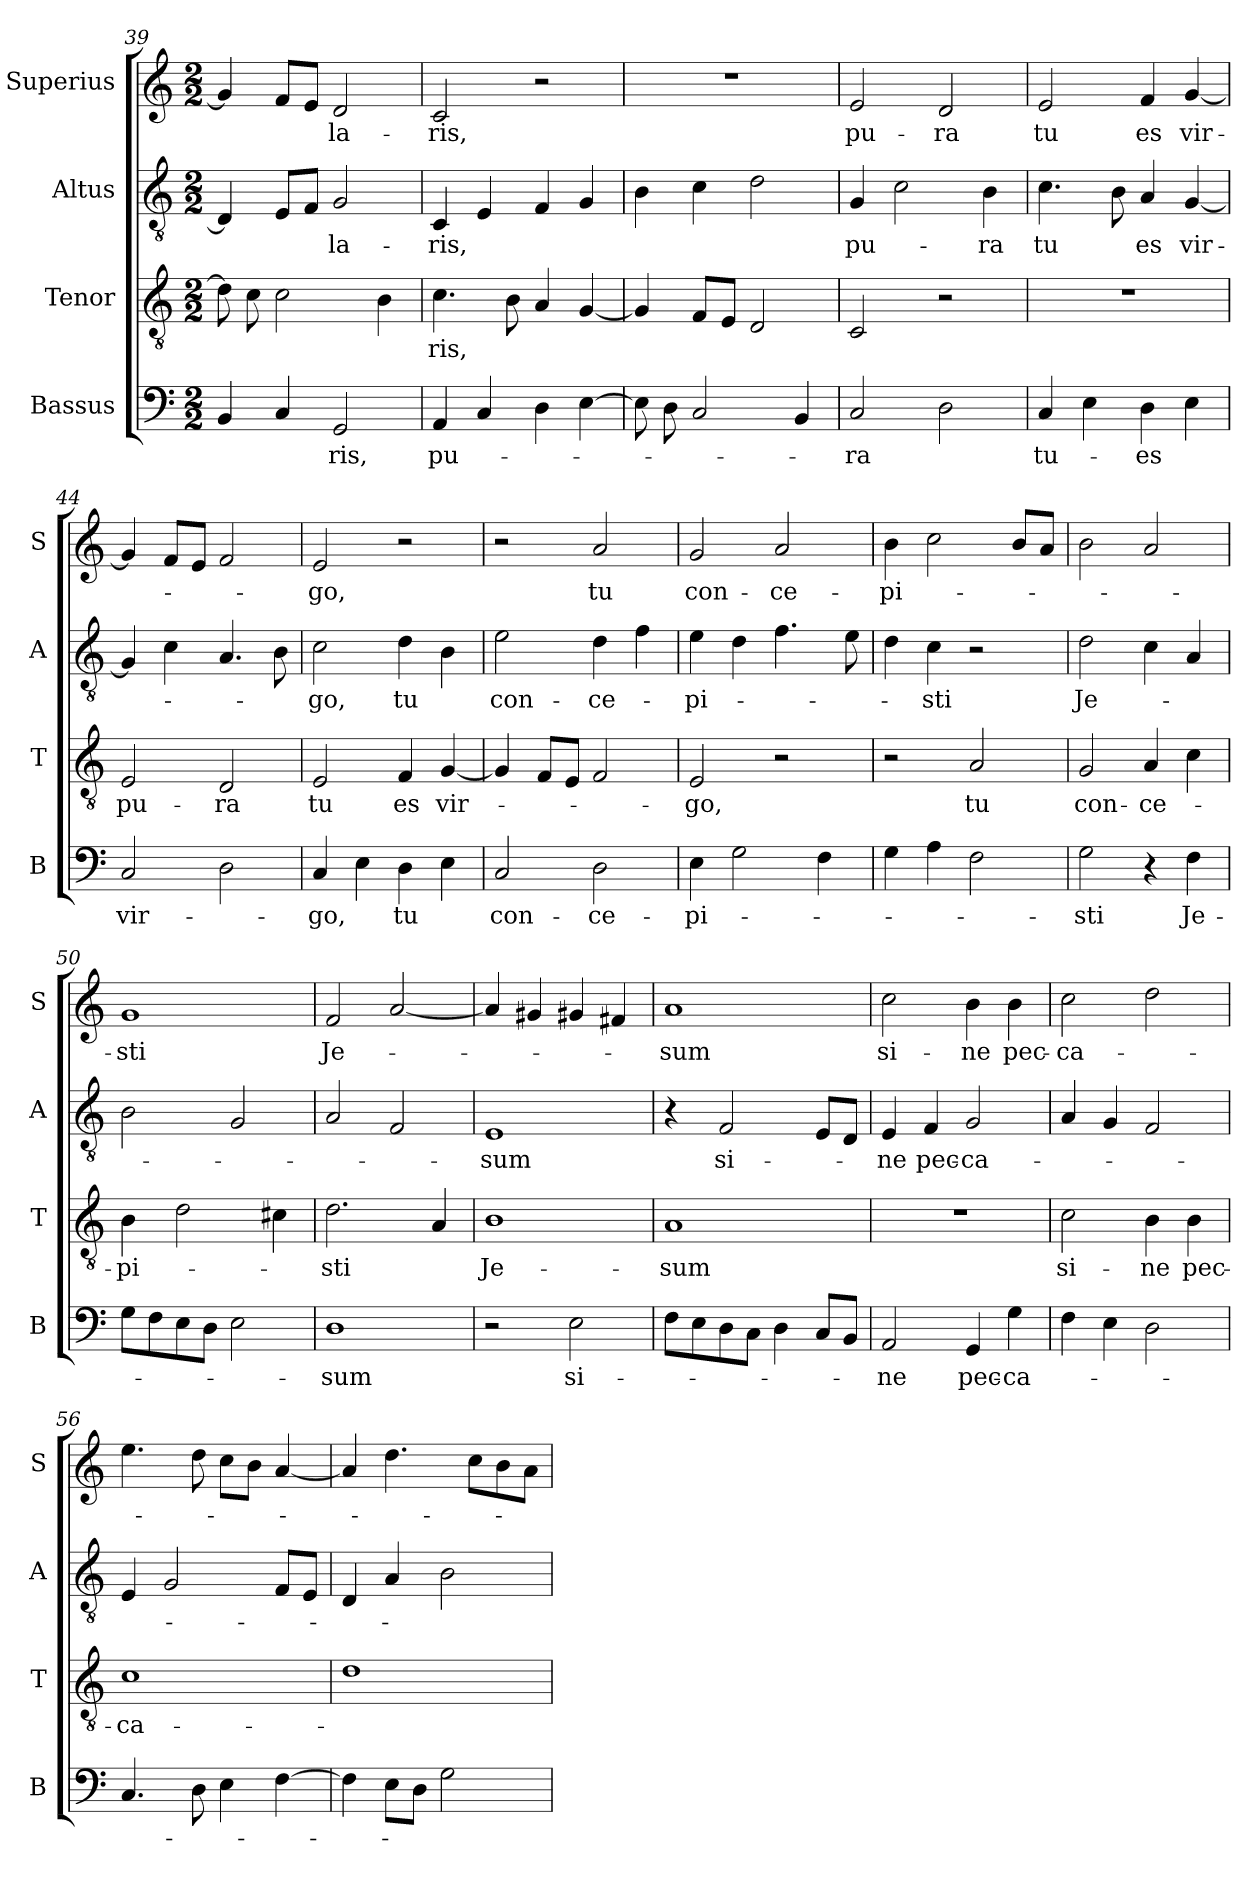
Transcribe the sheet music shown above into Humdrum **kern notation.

**kern	**text	**kern	**text	**kern	**text	**kern	**text
*part4	*part4	*part3	*part3	*part2	*part2	*part1	*part1
*staff4	*staff4	*staff3	*staff3	*staff2	*staff2	*staff1	*staff1
*I"Bassus	*	*I"Tenor	*	*I"Altus	*	*I"Superius	*
*I'B	*	*I'T	*	*I'A	*	*I'S	*
*clefF4	*	*clefGv2	*	*clefGv2	*	*clefG2	*
*k[]	*	*k[]	*	*k[]	*	*k[]	*
*M2/2	*	*M2/2	*	*M2/2	*	*M2/2	*
=39	=39	=39	=39	=39	=39	=39	=39
4BB	.	8d]	.	4D]	.	4g]	.
.	.	8c	.	.	.	.	.
4C	.	2c	.	8EL	.	8fL	.
.	.	.	.	8FJ	.	8eJ	.
2GG	-ris,	.	.	2G	-la-	2d	-la-
.	.	4B	.	.	.	.	.
=40	=40	=40	=40	=40	=40	=40	=40
4AA	pu-	4.c	-ris,	4C	-ris,	2c	-ris,
4C	.	.	.	4E	.	.	.
.	.	8B	.	.	.	.	.
4D	.	4A	.	4F	.	2r	.
[4E	.	[4G	.	4G	.	.	.
=41	=41	=41	=41	=41	=41	=41	=41
8E]	.	4G]	.	4B	.	1r	.
8D	.	.	.	.	.	.	.
2C	.	8FL	.	4c	.	.	.
.	.	8EJ	.	.	.	.	.
.	.	2D	.	2d	.	.	.
4BB	.	.	.	.	.	.	.
=42	=42	=42	=42	=42	=42	=42	=42
2C	-ra	2C	.	4G	pu-	2e	pu-
.	.	.	.	2c	.	.	.
2D	.	2r	.	.	.	2d	-ra
.	.	.	.	4B	-ra	.	.
=43	=43	=43	=43	=43	=43	=43	=43
4C	tu-	1r	.	4.c	tu	2e	tu
4E	.	.	.	.	.	.	.
.	.	.	.	8B	.	.	.
4D	-es	.	.	4A	es	4f	es
4E	.	.	.	[4G	vir-	[4g	vir-
=44	=44	=44	=44	=44	=44	=44	=44
2C	vir-	2E	pu-	4G]	.	4g]	.
.	.	.	.	4c	.	8fL	.
.	.	.	.	.	.	8eJ	.
2D	.	2D	-ra	4.A	.	2f	.
.	.	.	.	8B	.	.	.
=45	=45	=45	=45	=45	=45	=45	=45
4C	-go,	2E	tu	2c	-go,	2e	-go,
4E	.	.	.	.	.	.	.
4D	tu	4F	es	4d	tu	2r	.
4E	.	[4G	vir-	4B	.	.	.
=46	=46	=46	=46	=46	=46	=46	=46
2C	con-	4G]	.	2e	con-	2r	.
.	.	8FL	.	.	.	.	.
.	.	8EJ	.	.	.	.	.
2D	-ce-	2F	.	4d	-ce-	2a	tu
.	.	.	.	4f	.	.	.
=47	=47	=47	=47	=47	=47	=47	=47
4E	-pi-	2E	-go,	4e	-pi-	2g	con-
2G	.	.	.	4d	.	.	.
.	.	2r	.	4.f	.	2a	-ce-
4F	.	.	.	.	.	.	.
.	.	.	.	8e	.	.	.
=48	=48	=48	=48	=48	=48	=48	=48
4G	.	2r	.	4d	.	4b	-pi-
4A	.	.	.	4c	-sti	2cc	.
2F	.	2A	tu	2r	.	.	.
.	.	.	.	.	.	8bL	.
.	.	.	.	.	.	8aJ	.
=49	=49	=49	=49	=49	=49	=49	=49
2G	-sti	2G	con-	2d	Je-	2b	.
4r	.	4A	-ce-	4c	.	2a	.
4F	Je-	4c	.	4A	.	.	.
=50	=50	=50	=50	=50	=50	=50	=50
8GL	.	4B	-pi-	2B	.	1g	-sti
8F	.	.	.	.	.	.	.
8E	.	2d	.	.	.	.	.
8DJ	.	.	.	.	.	.	.
2E	.	.	.	2G	.	.	.
.	.	4c#X	.	.	.	.	.
=51	=51	=51	=51	=51	=51	=51	=51
1D	-sum	2.d	-sti	2A	.	2f	Je-
.	.	.	.	2F	.	[2a	.
.	.	4A	.	.	.	.	.
=52	=52	=52	=52	=52	=52	=52	=52
2r	.	1B	Je-	1E	-sum	4a]	.
.	.	.	.	.	.	4g#X	.
2E	si-	.	.	.	.	4g#X	.
.	.	.	.	.	.	4f#X	.
=53	=53	=53	=53	=53	=53	=53	=53
8FL	.	1A	-sum	4r	.	1a	-sum
8E	.	.	.	.	.	.	.
8D	.	.	.	2F	si-	.	.
8CJ	.	.	.	.	.	.	.
4D	.	.	.	.	.	.	.
8CL	.	.	.	8EL	.	.	.
8BBJ	.	.	.	8DJ	.	.	.
=54	=54	=54	=54	=54	=54	=54	=54
2AA	-ne	1r	.	4E	-ne	2cc	si-
.	.	.	.	4F	pec-	.	.
4GG	pec-	.	.	2G	-ca-	4b	-ne
4G	-ca-	.	.	.	.	4b	pec-
=55	=55	=55	=55	=55	=55	=55	=55
4F	.	2c	si-	4A	.	2cc	-ca-
4E	.	.	.	4G	.	.	.
2D	.	4B	-ne	2F	.	2dd	.
.	.	4B	pec-	.	.	.	.
=56	=56	=56	=56	=56	=56	=56	=56
4.C	.	1c	-ca-	4E	.	4.ee	.
.	.	.	.	2G	.	.	.
8D	.	.	.	.	.	8dd	.
4E	.	.	.	.	.	8ccL	.
.	.	.	.	.	.	8bJ	.
[4F	.	.	.	8FL	.	[4a	.
.	.	.	.	8EJ	.	.	.
=57	=57	=57	=57	=57	=57	=57	=57
4F]	.	1d	.	4D	.	4a]	.
8EL	.	.	.	4A	.	4.dd	.
8DJ	.	.	.	.	.	.	.
2G	.	.	.	2B	.	.	.
.	.	.	.	.	.	8ccL	.
.	.	.	.	.	.	8b	.
.	.	.	.	.	.	8aJ	.
=	=	=	=	=	=	=	=
*-	*-	*-	*-	*-	*-	*-	*-
